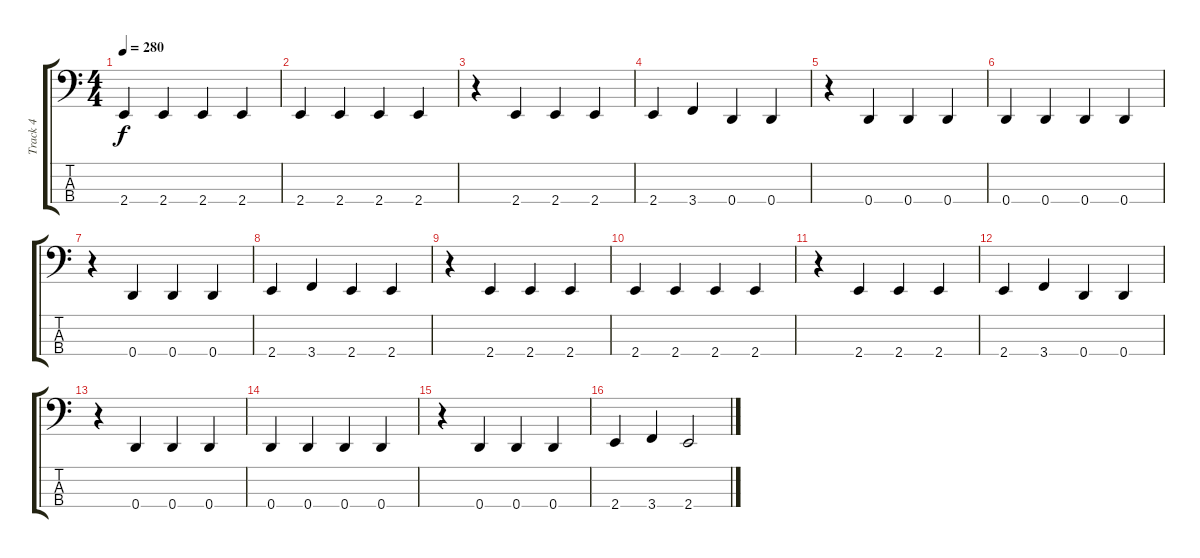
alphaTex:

\track ("Track 4" "Track 4") {instrument electricbasspick}
\staff {score tabs}
\tuning (G2 D2 A1 D1) {hide}
\ts (4 4)
\tempo 280
\clef f4
\ks c
2.4.4{dy f} 2.4.4 2.4.4 2.4.4 |
2.4.4 2.4.4 2.4.4 2.4.4 |
r.4 2.4.4 2.4.4 2.4.4 |
2.4.4 3.4.4 0.4.4 0.4.4 |
r.4 0.4.4 0.4.4 0.4.4 |
0.4.4 0.4.4 0.4.4 0.4.4 |
r.4 0.4.4 0.4.4 0.4.4 |
2.4.4 3.4.4 2.4.4 2.4.4 |
r.4 2.4.4 2.4.4 2.4.4 |
2.4.4 2.4.4 2.4.4 2.4.4 |
r.4 2.4.4 2.4.4 2.4.4 |
2.4.4 3.4.4 0.4.4 0.4.4 |
r.4 0.4.4 0.4.4 0.4.4 |
0.4.4 0.4.4 0.4.4 0.4.4 |
r.4 0.4.4 0.4.4 0.4.4 |
2.4.4 3.4.4 2.4.2
